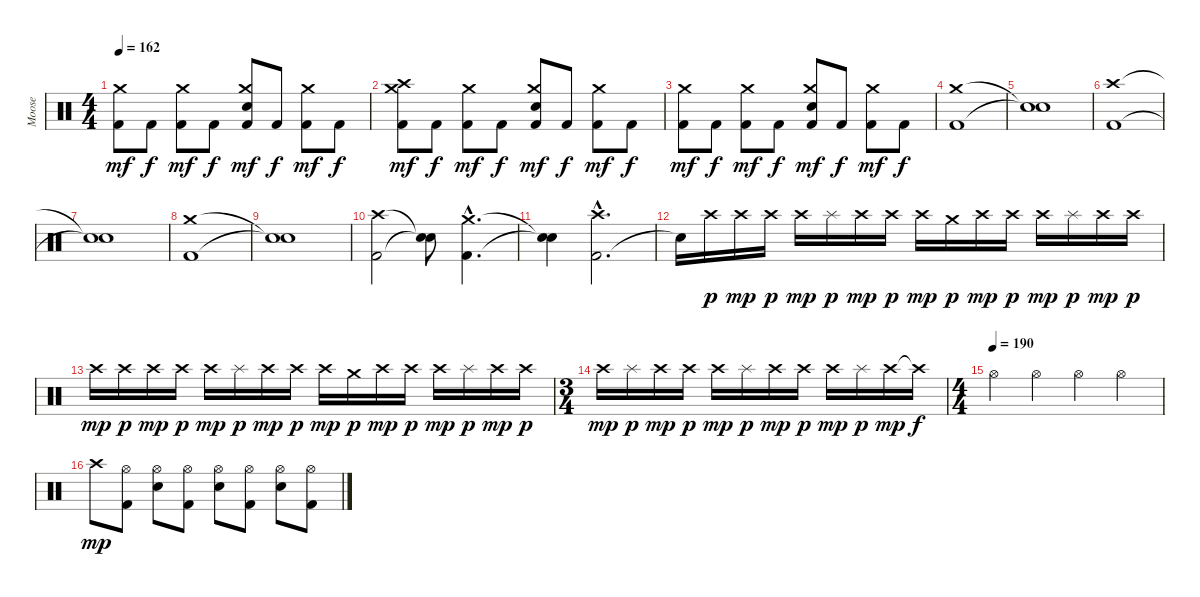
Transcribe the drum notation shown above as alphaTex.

\track ("Moose" "Moose") {instrument percussion}
\staff {score}
\articulation defaults
\ts (4 4)
\tempo 162
\clef neutral
\ks c
("Kick (hit) 2" "Crash medium (hit)").8{dy mf} "Kick (hit) 2".8{dy f} ("Kick (hit) 2" "Crash medium (hit)").8{dy mf} "Kick (hit) 2".8{dy f} ("Kick (hit) 2" "Snare (hit) 2" "Crash medium (hit)").8{dy mf} "Kick (hit) 2".8{dy f} ("Kick (hit) 2" "Crash medium (hit)").8{dy mf} "Kick (hit) 2".8{dy f} |
("Kick (hit) 2" "Crash high (hit)" "Crash medium (hit)").8{dy mf} "Kick (hit) 2".8{dy f} ("Kick (hit) 2" "Crash medium (hit)").8{dy mf} "Kick (hit) 2".8{dy f} ("Kick (hit) 2" "Snare (hit) 2" "Crash medium (hit)").8{dy mf} "Kick (hit) 2".8{dy f} ("Kick (hit) 2" "Crash medium (hit)").8{dy mf} "Kick (hit) 2".8{dy f} |
("Kick (hit) 2" "Crash medium (hit)").8{dy mf} "Kick (hit) 2".8{dy f} ("Kick (hit) 2" "Crash medium (hit)").8{dy mf} "Kick (hit) 2".8{dy f} ("Kick (hit) 2" "Snare (hit) 2" "Crash medium (hit)").8{dy mf} "Kick (hit) 2".8{dy f} ("Kick (hit) 2" "Crash medium (hit)").8{dy mf} "Kick (hit) 2".8{dy f} |
("Kick (hit) 2" "Crash medium (hit)").1 |
("Snare (hit)"{t} "Snare (hit)"{t}).1 |
("Kick (hit) 2" "Crash high (hit)").1 |
("Snare (hit)"{t} "Snare (hit)"{t}).1 |
("Kick (hit) 2" "Crash medium (hit)").1 |
("Snare (hit)"{t} "Snare (hit)"{t}).1 |
("Kick (hit) 2" "Crash high (hit)").2 ("Snare (hit)"{t} "Snare (hit)"{t}).8 ("Kick (hit) 2"{hac} "Crash medium (hit)"{hac}).4{d} |
("Snare (hit)"{t} "Snare (hit)"{t}).4 ("Kick (hit) 2"{hac} "Crash high (hit)"{hac}).2{d} |
"Snare (hit)"{t}.16 "Crash high (hit)".16{dy p} "Crash high (hit)".16{dy mp} "Crash high (hit)".16{dy p} "Crash high (hit)".16{dy mp} "Splash (hit)".16{dy p} "Crash high (hit)".16{dy mp} "Crash high (hit)".16{dy p} "Crash high (hit)".16{dy mp} "Crash medium (hit)".16{dy p} "Crash high (hit)".16{dy mp} "Crash high (hit)".16{dy p} "Crash high (hit)".16{dy mp} "Splash (hit)".16{dy p} "Crash high (hit)".16{dy mp} "Crash high (hit)".16{dy p} |
"Crash high (hit)".16{dy mp} "Crash high (hit)".16{dy p} "Crash high (hit)".16{dy mp} "Crash high (hit)".16{dy p} "Crash high (hit)".16{dy mp} "Splash (hit)".16{dy p} "Crash high (hit)".16{dy mp} "Crash high (hit)".16{dy p} "Crash high (hit)".16{dy mp} "Crash medium (hit)".16{dy p} "Crash high (hit)".16{dy mp} "Crash high (hit)".16{dy p} "Crash high (hit)".16{dy mp} "Splash (hit)".16{dy p} "Crash high (hit)".16{dy mp} "Crash high (hit)".16{dy p} |
\ts (3 4)
"Crash high (hit)".16{dy mp} "Splash (hit)".16{dy p} "Crash high (hit)".16{dy mp} "Crash high (hit)".16{dy p} "Crash high (hit)".16{dy mp} "Splash (hit)".16{dy p} "Crash high (hit)".16{dy mp} "Crash high (hit)".16{dy p} "Crash high (hit)".16{dy mp} "Splash (hit)".16{dy p} "Crash high (hit)".16{dy mp} "Crash high (hit)"{t}.16{dy f} |
\ts (4 4)
\tempo (190)
"Hi-Hat (open)".4 "Hi-Hat (open)".4 "Hi-Hat (open)".4 "Hi-Hat (open)".4 |
"Crash high (hit)".8{dy mp} ("Kick (hit) 2" "Hi-Hat (open)").8 ("Snare (hit) 2" "Hi-Hat (open)").8 ("Kick (hit) 2" "Hi-Hat (open)").8 ("Snare (hit) 2" "Hi-Hat (open)").8 ("Kick (hit) 2" "Hi-Hat (open)").8 ("Snare (hit) 2" "Hi-Hat (open)").8 ("Kick (hit) 2" "Hi-Hat (open)").8
